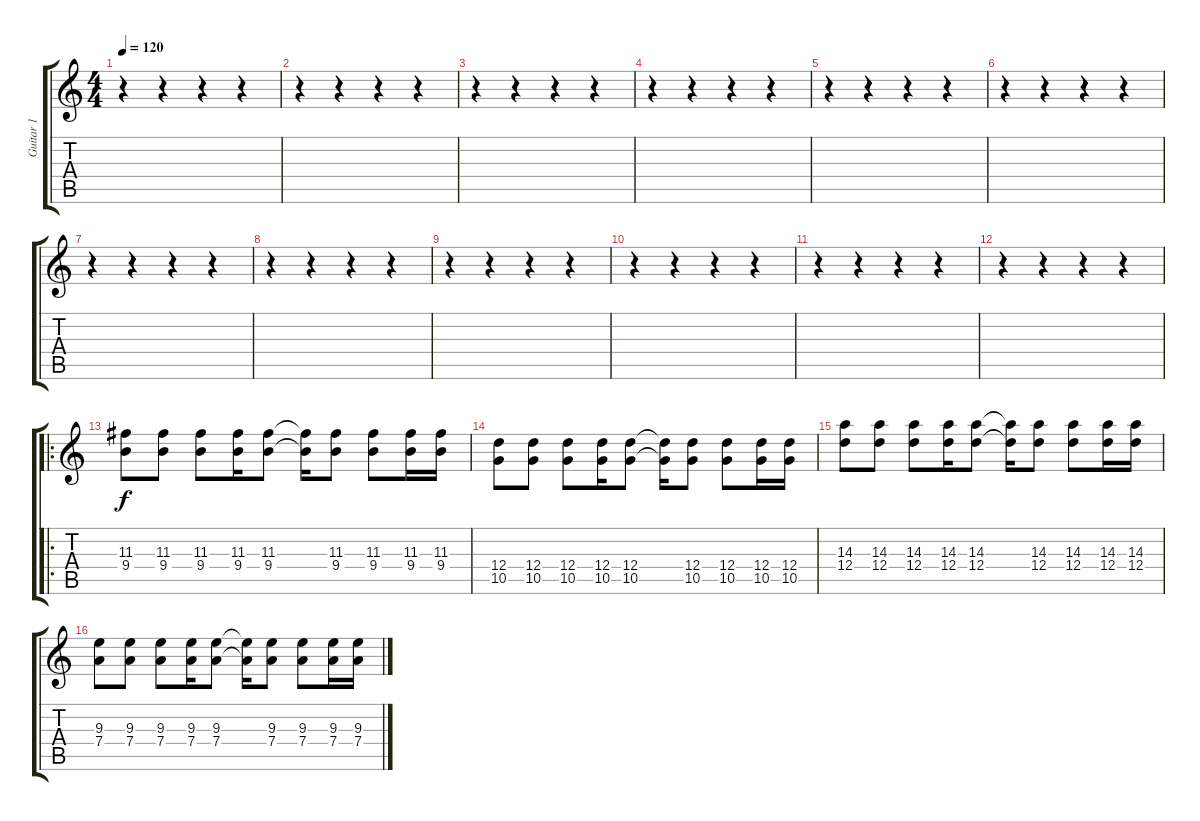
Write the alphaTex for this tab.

\track ("Guitar 1" "Guitar 1") {instrument distortionguitar}
\staff {score tabs}
\tuning (E4 B3 G3 D3 A2 E2) {hide}
\ts (4 4)
\tempo 120
\clef g2
\ks c
r.4{dy f} r.4 r.4 r.4 |
r.4 r.4 r.4 r.4 |
r.4 r.4 r.4 r.4 |
r.4 r.4 r.4 r.4 |
r.4 r.4 r.4 r.4 |
r.4 r.4 r.4 r.4 |
r.4 r.4 r.4 r.4 |
r.4 r.4 r.4 r.4 |
r.4 r.4 r.4 r.4 |
r.4 r.4 r.4 r.4 |
r.4 r.4 r.4 r.4 |
r.4 r.4 r.4 r.4 |
\ro
(11.3 9.4).8 (11.3 9.4).8 (11.3 9.4).8 (11.3 9.4).16 (11.3 9.4).8 (11.3{t} 9.4{t}).16 (11.3 9.4).8 (11.3 9.4).8 (11.3 9.4).16 (11.3 9.4).16 |
(12.4 10.5).8 (12.4 10.5).8 (12.4 10.5).8 (12.4 10.5).16 (12.4 10.5).8 (12.4{t} 10.5{t}).16 (12.4 10.5).8 (12.4 10.5).8 (12.4 10.5).16 (12.4 10.5).16 |
(14.3 12.4).8 (14.3 12.4).8 (14.3 12.4).8 (14.3 12.4).16 (14.3 12.4).8 (14.3{t} 12.4{t}).16 (14.3 12.4).8 (14.3 12.4).8 (14.3 12.4).16 (14.3 12.4).16 |
(9.3 7.4).8 (9.3 7.4).8 (9.3 7.4).8 (9.3 7.4).16 (9.3 7.4).8 (9.3{t} 7.4{t}).16 (9.3 7.4).8 (9.3 7.4).8 (9.3 7.4).16 (9.3 7.4).16
